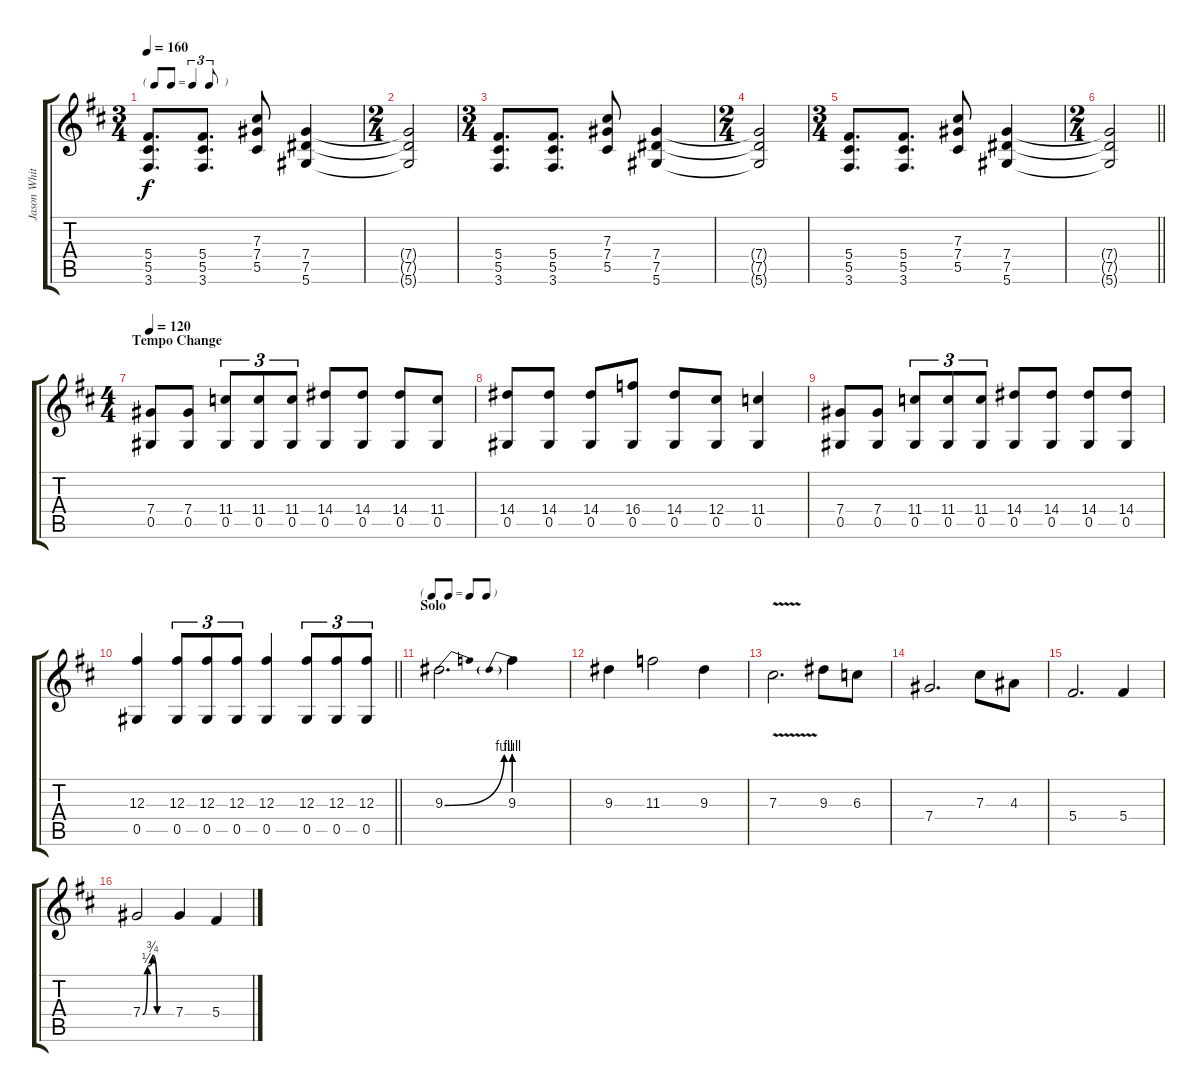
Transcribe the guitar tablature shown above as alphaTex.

\track ("Jason White (Lead Guitar)" "Jason Whit") {instrument distortionguitar}
\staff {score tabs}
\tuning (Eb4 Bb3 Gb3 Db3 Ab2 Eb2) {hide}
\ts (3 4)
\tf triplet8th
\tempo 160
\clef g2
\ks d
(5.4 5.5 3.6).8{d dy f} (5.4 5.5 3.6).8{d} (7.3 7.4 5.5).8 (7.4 7.5 5.6).4 |
\ts (2 4)
(7.4{t} 7.5{t} 5.6{t}).2 |
\ts (3 4)
(5.4 5.5 3.6).8{d} (5.4 5.5 3.6).8{d} (7.3 7.4 5.5).8 (7.4 7.5 5.6).4 |
\ts (2 4)
(7.4{t} 7.5{t} 5.6{t}).2 |
\ts (3 4)
(5.4 5.5 3.6).8{d} (5.4 5.5 3.6).8{d} (7.3 7.4 5.5).8 (7.4 7.5 5.6).4 |
\ts (2 4)
\barLineRight lightlight
(7.4{t} 7.5{t} 5.6{t}).2 |
\ts (4 4)
\section ("" "Tempo Change")
\tempo 120
(7.4 0.5).8 (7.4 0.5).8 (11.4 0.5).8{tu (3 2)} (11.4 0.5).8{tu (3 2)} (11.4 0.5).8{tu (3 2)} (14.4 0.5).8 (14.4 0.5).8 (14.4 0.5).8 (11.4 0.5).8 |
(14.4 0.5).8 (14.4 0.5).8 (14.4 0.5).8 (16.4 0.5).8 (14.4 0.5).8 (12.4 0.5).8 (11.4 0.5).4 |
(7.4 0.5).8 (7.4 0.5).8 (11.4 0.5).8{tu (3 2)} (11.4 0.5).8{tu (3 2)} (11.4 0.5).8{tu (3 2)} (14.4 0.5).8 (14.4 0.5).8 (14.4 0.5).8 (14.4 0.5).8 |
\barLineRight lightlight
(12.3 0.5).4 (12.3 0.5).8{tu (3 2)} (12.3 0.5).8{tu (3 2)} (12.3 0.5).8{tu (3 2)} (12.3 0.5).4 (12.3 0.5).8{tu (3 2)} (12.3 0.5).8{tu (3 2)} (12.3 0.5).8{tu (3 2)} |
\tf none
\section ("" "Solo")
9.3{be (bend 0 0 60 4)}.2{d volume 16 balance 16} 9.3{be (prebend 0 4 60 4)}.4 |
9.3.4 11.3.2 9.3.4 |
7.3{v}.2{d} 9.3.8 6.3.8 |
7.4.2{d} 7.3.8 4.3.8 |
5.4.2{d} 5.4.4 |
7.4{be (custom 0 0 10 1 20 3 30 0 60 0)}.2 7.4.4 5.4.4
